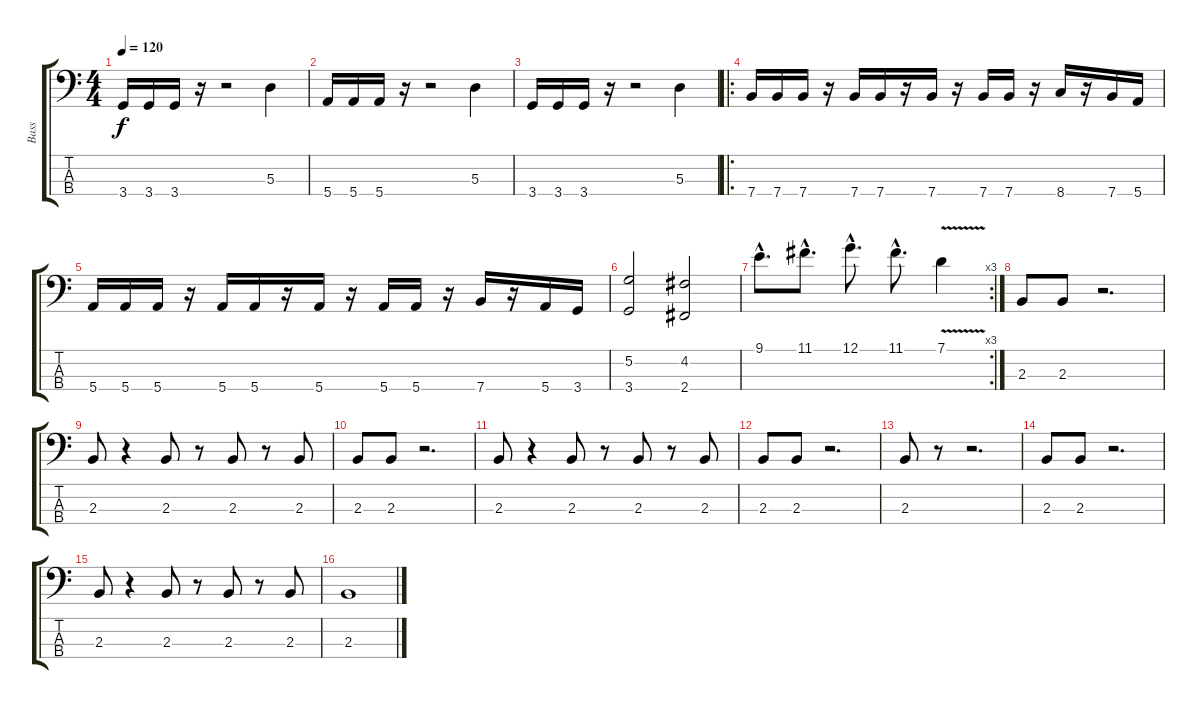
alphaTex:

\track ("Bass" "Bass") {instrument electricbasspick}
\staff {score tabs}
\tuning (G2 D2 A1 E1) {hide}
\ts (4 4)
\tempo 120
\clef f4
\ks c
3.4.16{dy f} 3.4.16 3.4.16 r.16 r.2 5.3.4 |
5.4.16 5.4.16 5.4.16 r.16 r.2 5.3.4 |
3.4.16 3.4.16 3.4.16 r.16 r.2 5.3.4 |
\ro
7.4.16 7.4.16 7.4.16 r.16 7.4.16 7.4.16 r.16 7.4.16 r.16 7.4.16 7.4.16 r.16 8.4.16 r.16 7.4.16 5.4.16 |
5.4.16 5.4.16 5.4.16 r.16 5.4.16 5.4.16 r.16 5.4.16 r.16 5.4.16 5.4.16 r.16 7.4.16 r.16 5.4.16 3.4.16 |
(5.2 3.4).2 (4.2 2.4).2 |
\rc 3
9.1{hac}.8{d} 11.1{hac}.8{d} 12.1{hac}.8{d} 11.1{hac}.8{d} 7.1{v}.4 |
2.3.8{volume 15} 2.3.8 r.2{d} |
2.3.8 r.4 2.3.8 r.8 2.3.8 r.8 2.3.8 |
2.3.8 2.3.8 r.2{d} |
2.3.8 r.4 2.3.8 r.8 2.3.8 r.8 2.3.8 |
2.3.8 2.3.8 r.2{d} |
2.3.8 r.8 r.2{d} |
2.3.8 2.3.8 r.2{d} |
2.3.8 r.4 2.3.8 r.8 2.3.8 r.8 2.3.8 |
2.3.1
